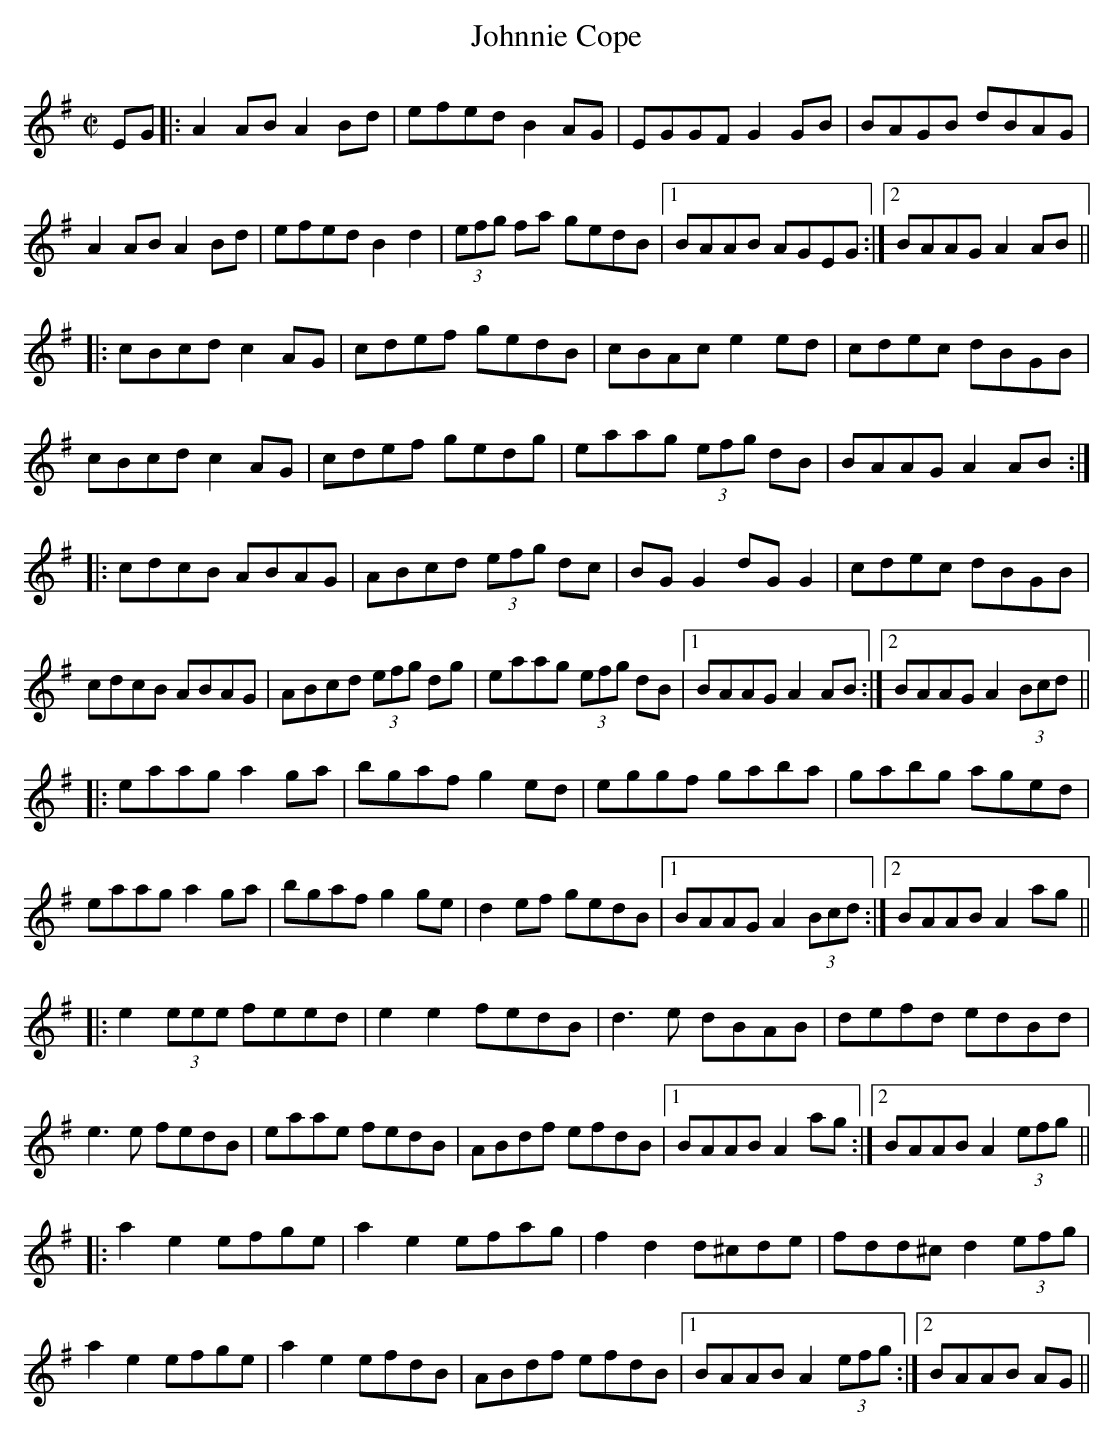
X:1
T:Johnnie Cope
M:C|
K:Ador
EG|:A2AB A2Bd|efed B2AG|EGGF G2GB|BAGB dBAG|
A2AB A2Bd|efed B2d2|(3efg fa gedB|1 BAAB AGEG:|2 BAAG A2AB||
|:cBcd c2AG|cdef gedB|cBAc e2ed|cdec dBGB|
cBcd c2AG|cdef gedg|eaag (3efg dB|BAAG A2AB:|
|:cdcB ABAG|ABcd (3efg dc|BGG2 dGG2|cdec dBGB|
cdcB ABAG|ABcd (3efg dg|eaag (3efg dB|1 BAAG A2AB:|2 BAAG A2 (3Bcd||
|:eaag a2ga|bgaf g2ed|eggf gaba|gabg aged|
eaag a2ga|bgaf g2ge|d2ef gedB|1 BAAG A2 (3Bcd:|2 BAAB A2ag||
|:e2 (3eee feed|e2e2 fedB|d3e dBAB|defd edBd|
e3e fedB|eaae fedB|ABdf efdB|1 BAAB A2ag:|2 BAAB A2 (3efg||
|:a2e2 efge|a2e2 efag|f2d2 d^cde|fdd^c d2 (3efg|
a2e2 efge|a2e2 efdB|ABdf efdB|1 BAAB A2 (3efg:|2 BAAB AG||
